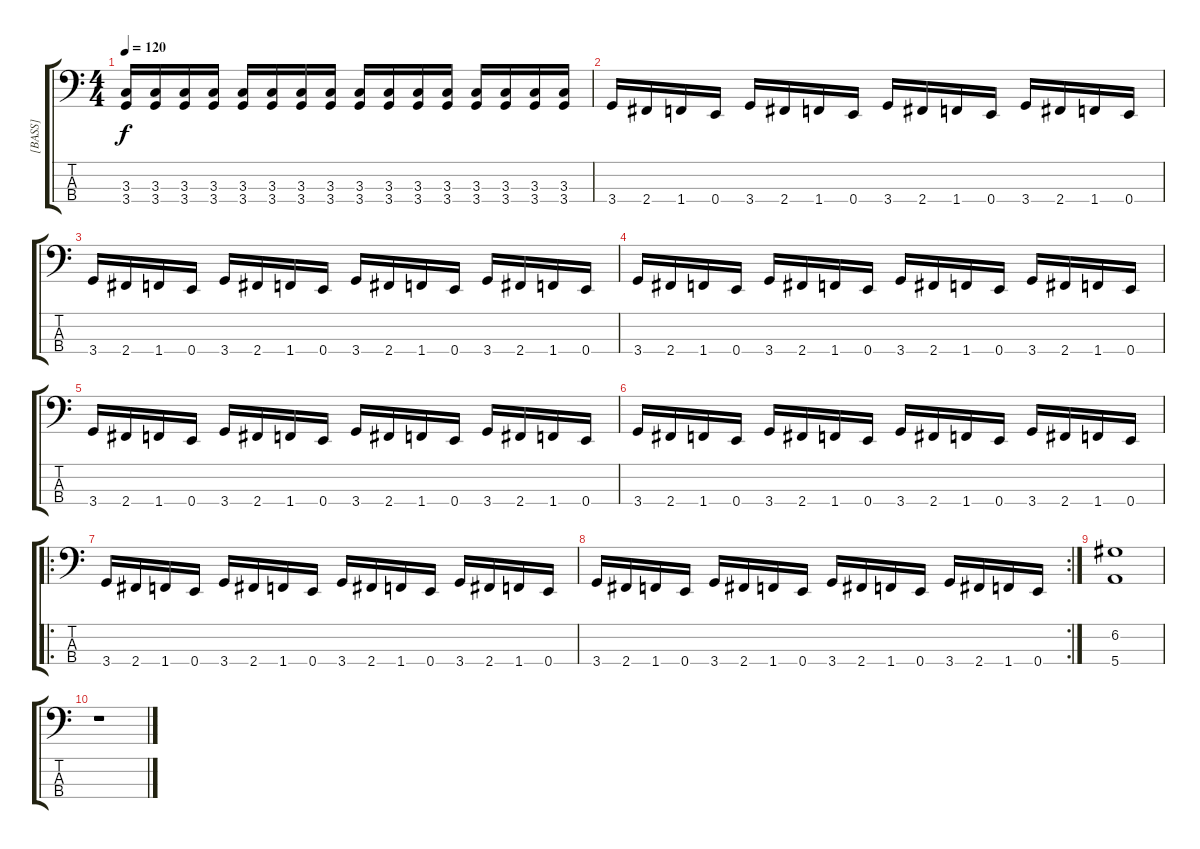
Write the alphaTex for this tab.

\track ("[BASS]" "[BASS]") {instrument electricbasspick}
\staff {score tabs}
\tuning (G2 D2 A1 E1) {hide}
\ts (4 4)
\tempo 120
\clef f4
\ks c
(3.3 3.4).16{dy f} (3.3 3.4).16 (3.3 3.4).16 (3.3 3.4).16 (3.3 3.4).16 (3.3 3.4).16 (3.3 3.4).16 (3.3 3.4).16 (3.3 3.4).16 (3.3 3.4).16 (3.3 3.4).16 (3.3 3.4).16 (3.3 3.4).16 (3.3 3.4).16 (3.3 3.4).16 (3.3 3.4).16 |
3.4.16 2.4.16 1.4.16 0.4.16 3.4.16 2.4.16 1.4.16 0.4.16 3.4.16 2.4.16 1.4.16 0.4.16 3.4.16 2.4.16 1.4.16 0.4.16 |
3.4.16 2.4.16 1.4.16 0.4.16 3.4.16 2.4.16 1.4.16 0.4.16 3.4.16 2.4.16 1.4.16 0.4.16 3.4.16 2.4.16 1.4.16 0.4.16 |
3.4.16 2.4.16 1.4.16 0.4.16 3.4.16 2.4.16 1.4.16 0.4.16 3.4.16 2.4.16 1.4.16 0.4.16 3.4.16 2.4.16 1.4.16 0.4.16 |
3.4.16 2.4.16 1.4.16 0.4.16 3.4.16 2.4.16 1.4.16 0.4.16 3.4.16 2.4.16 1.4.16 0.4.16 3.4.16 2.4.16 1.4.16 0.4.16 |
3.4.16 2.4.16 1.4.16 0.4.16 3.4.16 2.4.16 1.4.16 0.4.16 3.4.16 2.4.16 1.4.16 0.4.16 3.4.16 2.4.16 1.4.16 0.4.16 |
\ro
3.4.16 2.4.16 1.4.16 0.4.16 3.4.16 2.4.16 1.4.16 0.4.16 3.4.16 2.4.16 1.4.16 0.4.16 3.4.16 2.4.16 1.4.16 0.4.16 |
\rc 2
3.4.16 2.4.16 1.4.16 0.4.16 3.4.16 2.4.16 1.4.16 0.4.16 3.4.16 2.4.16 1.4.16 0.4.16 3.4.16 2.4.16 1.4.16 0.4.16 |
(6.2 5.4).1 |
r.1
